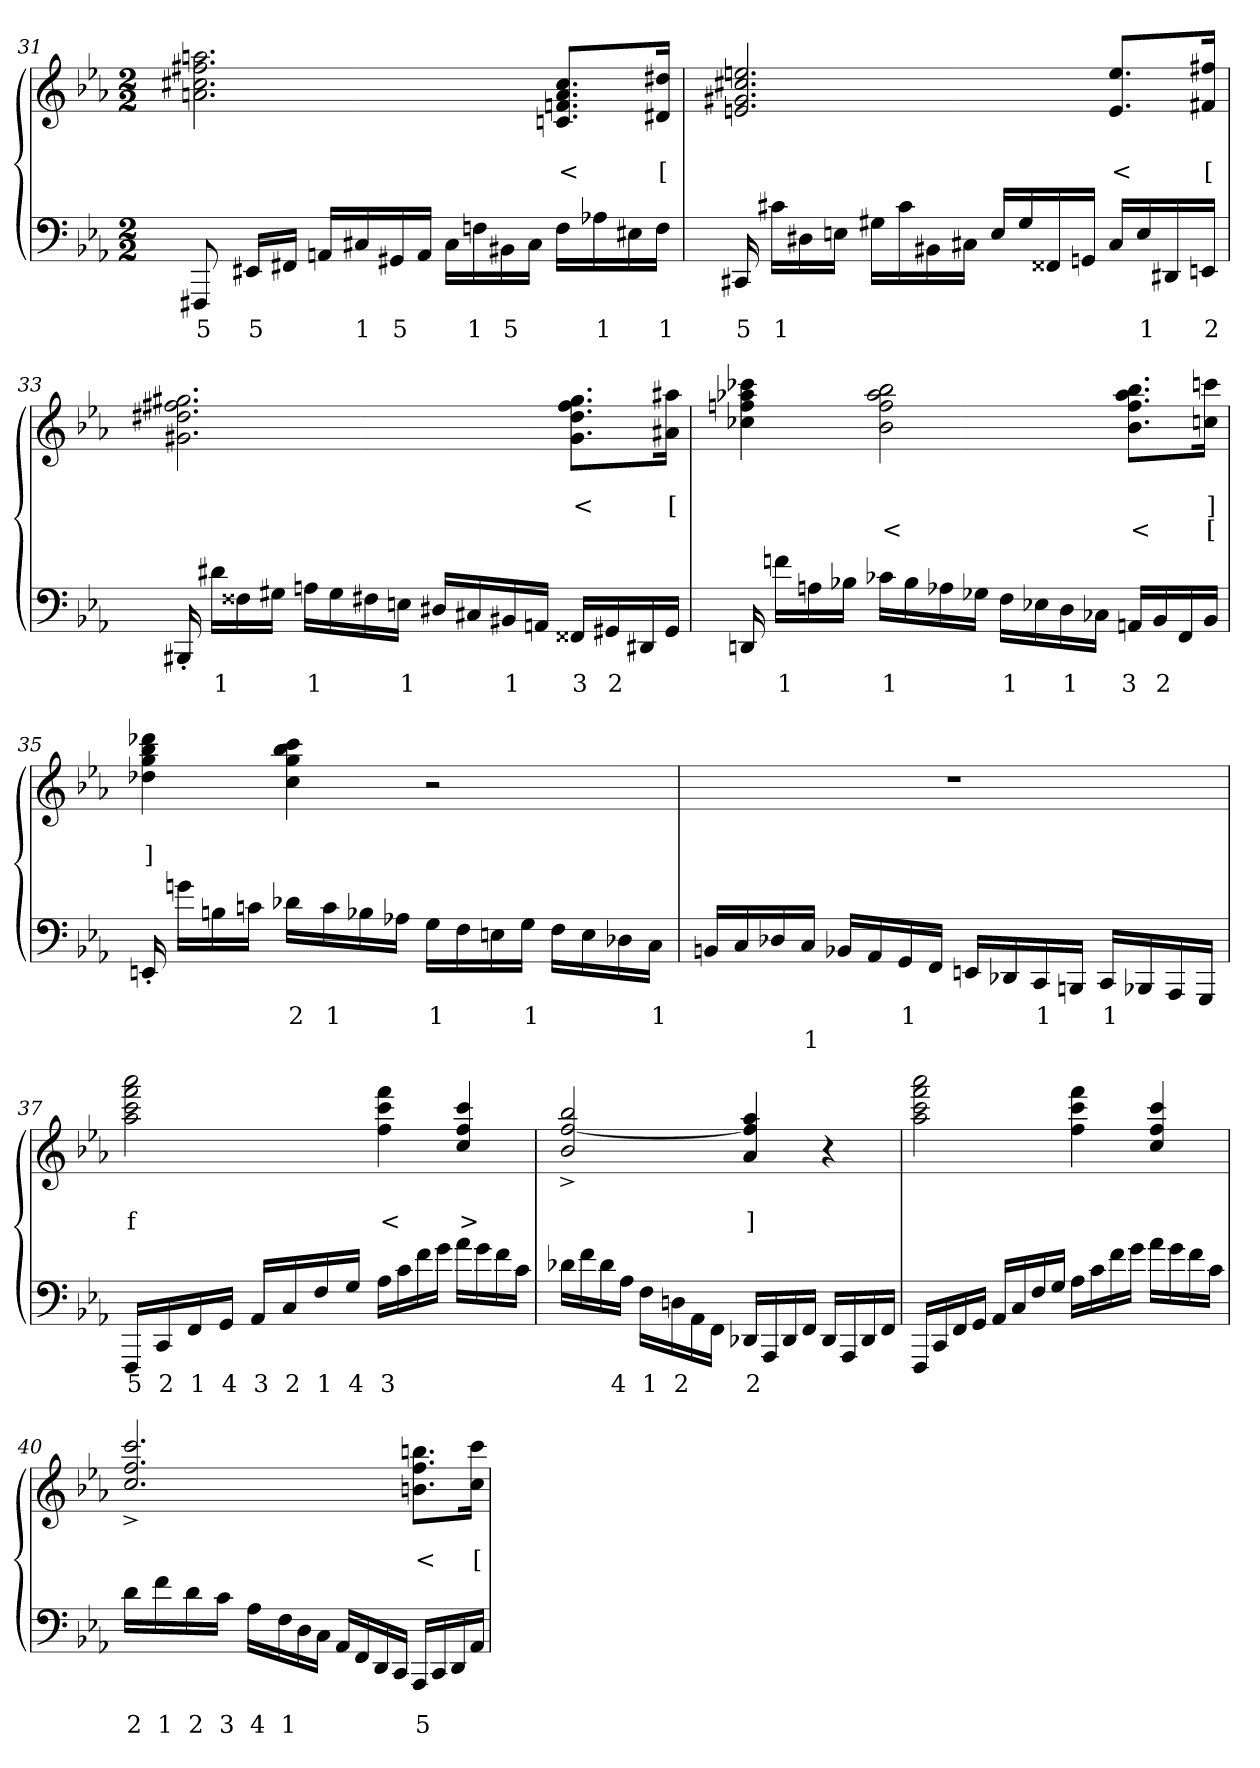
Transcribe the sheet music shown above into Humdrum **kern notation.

**kern	**text	**text	**kern	**text	**text	**text
*part2	*part2	*part2	*part1	*part1	*part1	*part1
*staff2	*staff2	*staff2	*staff1	*staff1	*staff1	*staff1
*clefF4	*	*	*clefG2	*	*	*
*k[b-e-a-]	*	*	*k[b-e-a-]	*	*	*
*M2/2	*	*	*M2/2	*	*	*
=31	=31	=31	=31	=31	=31	=31
8FFF#X	5	.	2.aan 2.ff#X 2.cc#X 2.an	.	.	.
16EE#XLL	5	.	.	.	.	.
16FF#JJ	.	.	.	.	.	.
16AAnLL	.	.	.	.	.	.
16C#X	1	.	.	.	.	.
16GG#X	5	.	.	.	.	.
16AAJJ	.	.	.	.	.	.
16C#LL	.	.	.	.	.	.
16Fn	1	.	.	.	.	.
16BB#X\	5	.	.	.	.	.
16C#JJ	.	.	.	.	.	.
16FLL	.	.	8.cc# 8.a 8.fn 8.cnL	.	<	.
16A-X	1	.	.	.	.	.
16E#\	.	.	.	.	.	.
16FJJ	1	.	16dd#X 16d#XJk	.	[	.
=32	=32	=32	=32	=32	=32	=32
16CC#X	5	.	2.een 2.cc#X 2.g#X 2.en	.	.	.
16c#LL	1	.	.	.	.	.
16D#X	.	.	.	.	.	.
16EnJJ	.	.	.	.	.	.
16G#XLL	.	.	.	.	.	.
16c#	.	.	.	.	.	.
16BB#X	.	.	.	.	.	.
16C#JJ	.	.	.	.	.	.
16ELL	.	.	.	.	.	.
16G#	.	.	.	.	.	.
16FF##X	.	.	.	.	.	.
16GGnJJ	.	.	.	.	.	.
16C#LL	.	.	8.ee/ 8.e/L	.	<	.
16E	1	.	.	.	.	.
16DD#	.	.	.	.	.	.
16EEnJJ	2	.	16ff#X 16f#XJk	.	[	.
=33	=33	=33	=33	=33	=33	=33
16BBB#X'>	.	.	2.gg#X 2.ff#X 2.dd#X 2.g#X	.	.	.
16d#XLL	1	.	.	.	.	.
16F##X	.	.	.	.	.	.
16G#XJJ	.	.	.	.	.	.
16AnLL	1	.	.	.	.	.
16G#	.	.	.	.	.	.
16F#X	.	.	.	.	.	.
16EnJJ	1	.	.	.	.	.
16D#LL	.	.	.	.	.	.
16C#X	.	.	.	.	.	.
16BB#	1	.	.	.	.	.
16AAnJJ	.	.	.	.	.	.
16FF##XLL	3	.	8.gg# 8.ff# 8.dd# 8.g#L	.	<	.
16GG#	2	.	.	.	.	.
16DD#	.	.	.	.	.	.
16GG#JJ	.	.	16aa#X 16a#XJk	.	[	.
=34	=34	=34	=34	=34	=34	=34
16DDn	.	.	4ccc-X 4aa-X 4ffn 4cc-X	.	.	.
16fnLL	1	.	.	.	.	.
16An	.	.	.	.	.	.
16B-XJJ	.	.	.	.	.	.
16c-XLL	1	.	2bb- 2aa- 2ff 2b-	.	.	<
16B-	.	.	.	.	.	.
16A-X	.	.	.	.	.	.
16G-XJJ	.	.	.	.	.	.
16FLL	1	.	.	.	.	.
16E-X	.	.	.	.	.	.
16D	1	.	.	.	.	.
16C-JJ	.	.	.	.	.	.
16AAnLL	3	.	8.bb- 8.aa- 8.ff 8.b-L	.	.	<
16BB-	2	.	.	.	.	.
16FF	.	.	.	.	.	.
16BB-JJ	.	.	16cccn 16ccnJk	.	]	[
=35	=35	=35	=35	=35	=35	=35
16EEn'>	.	.	4ddd-X 4bb- 4gg 4dd-X	.	]	.
16gnLL	.	.	.	.	.	.
16Bn	.	.	.	.	.	.
16cnJJ	.	.	.	.	.	.
16d-XLL	2	.	4ccc 4bb- 4gg 4cc	.	.	.
16c	1	.	.	.	.	.
16B-X	.	.	.	.	.	.
16A-XJJ	.	.	.	.	.	.
16GLL	1	.	2r	.	.	.
16F	.	.	.	.	.	.
16En	.	.	.	.	.	.
16GJJ	1	.	.	.	.	.
16FLL	.	.	.	.	.	.
16E	.	.	.	.	.	.
16D-	.	.	.	.	.	.
16CJJ	1	.	.	.	.	.
=36	=36	=36	=36	=36	=36	=36
16BBnLL	.	.	1r	.	.	.
16C	.	.	.	.	.	.
16D-X	.	.	.	.	.	.
16CJJ	.	1	.	.	.	.
16BB-XLL	.	.	.	.	.	.
16AA-	.	.	.	.	.	.
16GG	1	.	.	.	.	.
16FFJJ	.	.	.	.	.	.
16EEnLL	.	.	.	.	.	.
16DD-	.	.	.	.	.	.
16CC	1	.	.	.	.	.
16BBBnJJ	.	.	.	.	.	.
16CCLL	1	.	.	.	.	.
16BBB-X	.	.	.	.	.	.
16AAA-	.	.	.	.	.	.
16GGGJJ	.	.	.	.	.	.
=37	=37	=37	=37	=37	=37	=37
16FFFLL	5	.	2aaa- 2fff 2ccc 2aa-	.	f	.
16CC	2	.	.	.	.	.
16FF	1	.	.	.	.	.
16GGJJ	4	.	.	.	.	.
16AA-/LL	3	.	.	.	.	.
16C	2	.	.	.	.	.
16F	1	.	.	.	.	.
16GJJ	4	.	.	.	.	.
16A-LL	3	.	4fff 4ccc 4ff	.	<	.
16c	.	.	.	.	.	.
16f	.	.	.	.	.	.
16gJJ	.	.	.	.	.	.
16a-LL	.	.	4ccc/ 4ff/ 4cc/	.	>	.
16g	.	.	.	.	.	.
16f	.	.	.	.	.	.
16cJJ	.	.	.	.	.	.
=38	=38	=38	=38	=38	=38	=38
16d-XLL	.	.	2bb-/^> [2ff/^> 2b-/^>	.	.	.
16f	.	.	.	.	.	.
16d-	.	.	.	.	.	.
16A-JJ	4	.	.	.	.	.
16F\LL	1	.	.	.	.	.
16Dn	2	.	.	.	.	.
16AA-	.	.	.	.	.	.
16FFJJ	.	.	.	.	.	.
16DD-XLL	2	.	4aa-/ 4ff/] 4a-/	.	]	.
16AAA-	.	.	.	.	.	.
16DD-	.	.	.	.	.	.
16FFJJ	.	.	.	.	.	.
16DD-LL	.	.	4r	.	.	.
16AAA-	.	.	.	.	.	.
16DD-	.	.	.	.	.	.
16FFJJ	.	.	.	.	.	.
=39	=39	=39	=39	=39	=39	=39
16FFFLL	.	.	2aaa- 2fff 2ccc 2aa-	.	.	.
16CC	.	.	.	.	.	.
16FF	.	.	.	.	.	.
16GGJJ	.	.	.	.	.	.
16AA-/LL	.	.	.	.	.	.
16C	.	.	.	.	.	.
16F	.	.	.	.	.	.
16GJJ	.	.	.	.	.	.
16A-LL	.	.	4fff 4ccc 4ff	.	.	.
16c	.	.	.	.	.	.
16f	.	.	.	.	.	.
16gJJ	.	.	.	.	.	.
16a-LL	.	.	4ccc/ 4ff/ 4cc/	.	.	.
16g	.	.	.	.	.	.
16f	.	.	.	.	.	.
16cJJ	.	.	.	.	.	.
=40	=40	=40	=40	=40	=40	=40
16dLL	.	2	2.ccc/^> 2.ff/^> 2.cc/^>	.	.	.
16f	.	1	.	.	.	.
16d	.	2	.	.	.	.
16cJJ	.	3	.	.	.	.
16A-LL	.	4	.	.	.	.
16F	.	1	.	.	.	.
16D	.	.	.	.	.	.
16CJJ	.	.	.	.	.	.
16AA-/LL	.	.	.	.	.	.
16FF	.	.	.	.	.	.
16DD	.	.	.	.	.	.
16CCJJ	.	.	.	.	.	.
16AAA-LL	.	5	8.bbn 8.ff 8.bnL	.	<	.
16CC	.	.	.	.	.	.
16DD	.	.	.	.	.	.
16AA-JJ	.	.	16ccc 16ccJk	.	[	.
=	=	=	=	=	=	=
*-	*-	*-	*-	*-	*-	*-
